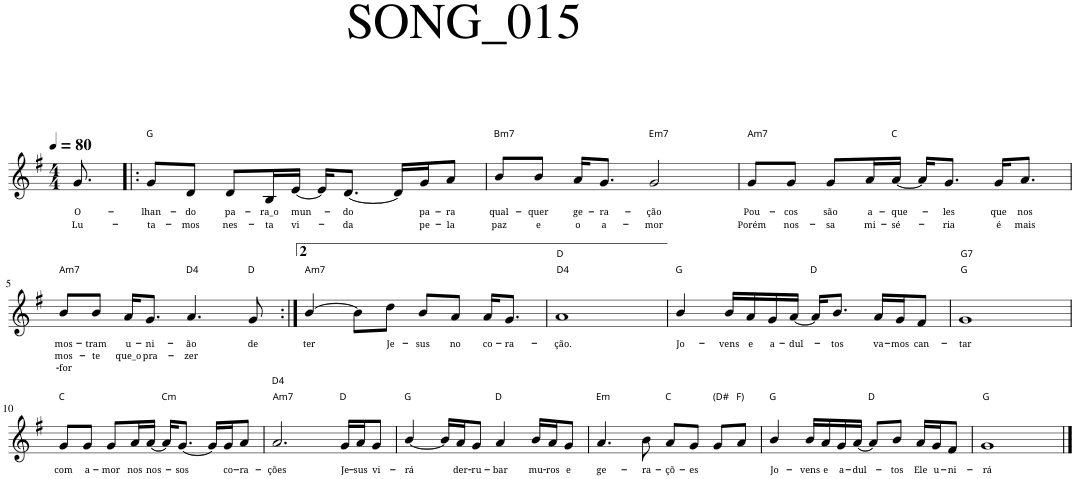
**kern	**text	**text	**text
*part1	*part1	*part1	*part1
*staff1	*staff1	*staff1	*staff1
*I"P1	*	*	*
*clefG2	*	*	*
*k[f#]	*	*	*
*G:	*	*	*
*M4/4	*	*	*
*MM80	*	*	*
=1	=1	=1	=1
!	!LO:LY:b	!LO:LY:b	!
8.g/	O-	Lu-	.
=2!|:	=2!|:	=2!|:	=2!|:
!LO:TX:a:t=G	!	!	!
!	!LO:LY:b	!LO:LY:b	!
8g/L	-lhan-	-ta-	.
!	!LO:LY:b	!LO:LY:b	!
8d/J	-do	-mos	.
!	!LO:LY:b	!LO:LY:b	!
8d/L	pa-	nes-	.
!	!LO:LY:b	!LO:LY:b	!
16B/L	-ra_o	-ta	.
!	!LO:LY:b	!LO:LY:b	!
[16e/JJ	mun-	vi-	.
16e/KL]	.	.	.
!	!LO:LY:b	!LO:LY:b	!
[8.d/J	-do	-da	.
16d/LL]	.	.	.
!	!LO:LY:b	!LO:LY:b	!
16g/J	pa-	pe-	.
!	!LO:LY:b	!LO:LY:b	!
8a/J	-ra	-la	.
=3	=3	=3	=3
!LO:TX:a:t=Bm7	!	!	!
!	!LO:LY:b	!LO:LY:b	!
8b/L	qual-	paz	.
!	!LO:LY:b	!LO:LY:b	!
8b/J	-quer	e	.
!	!LO:LY:b	!LO:LY:b	!
16a/KL	ge-	o	.
!	!LO:LY:b	!LO:LY:b	!
8.g/J	-ra-	a-	.
!LO:TX:a:t=Em7	!	!	!
!	!LO:LY:b	!LO:LY:b	!
2g/	-ção	-mor	.
=4	=4	=4	=4
!LO:TX:a:t=Am7	!	!	!
!	!LO:LY:b	!LO:LY:b	!
8g/L	Pou-	Porém	.
!	!LO:LY:b	!LO:LY:b	!
8g/J	-cos	nos-	.
!	!LO:LY:b	!LO:LY:b	!
8g/L	são	-sa	.
!	!LO:LY:b	!LO:LY:b	!
16a/L	a-	mi-	.
!LO:TX:a:t=C	!	!	!
!	!LO:LY:b	!LO:LY:b	!
[16a/JJ	-que-	-sé-	.
16a/KL]	.	.	.
!	!LO:LY:b	!LO:LY:b	!
8.g/J	-les	-ria	.
!	!LO:LY:b	!LO:LY:b	!
16g/KL	que	é	.
!	!LO:LY:b	!LO:LY:b	!
8.a/J	nos	mais	.
!!LO:LB:g=z
=5	=5	=5	=5
!LO:TX:a:t=Am7	!	!	!
!	!LO:LY:b	!LO:LY:b	!LO:LY:b
8b/L	mos-	-mos-	for-
!	!LO:LY:b	!LO:LY:b	!
8b/J	-tram	-te	.
!	!LO:LY:b	!LO:LY:b	!
16a/KL	u-	que_o	.
!	!LO:LY:b	!LO:LY:b	!
8.g/J	-ni-	pra-	.
!LO:TX:a:t=D4	!	!	!
!	!LO:LY:b	!LO:LY:b	!
4.a/	-ão	-zer	.
!LO:TX:a:t=D	!	!	!
!	!LO:LY:b	!	!
8g/	de	.	.
=6:|!	=6:|!	=6:|!	=6:|!
!LO:TX:a:t=Am7	!	!	!
!	!LO:LY:b	!	!
[4b/	ter	.	.
8b\L]	.	.	.
!	!LO:LY:b	!	!
8dd\J	Je-	.	.
!	!LO:LY:b	!	!
8b/L	-sus	.	.
!	!LO:LY:b	!	!
8a/J	no	.	.
!	!LO:LY:b	!	!
16a/KL	co-	.	.
!	!LO:LY:b	!	!
8.g/J	-ra-	.	.
=7	=7	=7	=7
!LO:TX:a:t=D4	!	!	!
!LO:TX:a:t=D	!	!	!
!	!LO:LY:b	!	!
1a	-ção.	.	.
=8	=8	=8	=8
!LO:TX:a:t=G	!	!	!
!	!LO:LY:b	!	!
4b/	Jo-	.	.
!	!LO:LY:b	!	!
16b/LL	-vens	.	.
!	!LO:LY:b	!	!
16a/	e	.	.
!	!LO:LY:b	!	!
16g/	a-	.	.
!	!LO:LY:b	!	!
[16a/JJ	-dul-	.	.
!LO:TX:a:t=D	!	!	!
16a/KL]	.	.	.
!	!LO:LY:b	!	!
8.b/J	-tos	.	.
!	!LO:LY:b	!	!
16a/LL	va-	.	.
!	!LO:LY:b	!	!
16g/J	-mos	.	.
!	!LO:LY:b	!	!
8f#/J	can-	.	.
=9	=9	=9	=9
!LO:TX:a:t=G	!	!	!
!LO:TX:a:t=G7	!	!	!
!	!LO:LY:b	!	!
1g	-tar	.	.
!!LO:LB:g=z
=10	=10	=10	=10
!LO:TX:a:t=C	!	!	!
!	!LO:LY:b	!	!
8g/L	com	.	.
!	!LO:LY:b	!	!
8g/J	a-	.	.
!	!LO:LY:b	!	!
8g/L	-mor	.	.
!	!LO:LY:b	!	!
16a/L	nos	.	.
!	!LO:LY:b	!	!
[16a/JJ	nos-	.	.
!LO:TX:a:t=Cm	!	!	!
16a/KL]	.	.	.
!	!LO:LY:b	!	!
[8.g/J	-sos	.	.
16g/LL]	.	.	.
!	!LO:LY:b	!	!
16g/J	co-	.	.
!	!LO:LY:b	!	!
8a/J	-ra-	.	.
=11	=11	=11	=11
!LO:TX:a:t=Am7	!	!	!
!LO:TX:a:t=D4	!	!	!
!	!LO:LY:b	!	!
2.a/	-ções	.	.
!LO:TX:a:t=D	!	!	!
!	!LO:LY:b	!	!
16g/LL	Je-	.	.
!	!LO:LY:b	!	!
16a/J	-sus	.	.
!	!LO:LY:b	!	!
8g/J	vi-	.	.
=12	=12	=12	=12
!LO:TX:a:t=G	!	!	!
!	!LO:LY:b	!	!
[4b/	-rá	.	.
16b/LL]	.	.	.
!	!LO:LY:b	!	!
16a/J	der-	.	.
!	!LO:LY:b	!	!
8g/J	-ru-	.	.
!LO:TX:a:t=D	!	!	!
!	!LO:LY:b	!	!
4a/	-bar	.	.
!	!LO:LY:b	!	!
16b/LL	mu-	.	.
!	!LO:LY:b	!	!
16a/J	-ros	.	.
!	!LO:LY:b	!	!
8g/J	e	.	.
=13	=13	=13	=13
!LO:TX:a:t=Em	!	!	!
!	!LO:LY:b	!	!
4.a/	ge-	.	.
!	!LO:LY:b	!	!
8b\	-ra-	.	.
!LO:TX:a:t=C	!	!	!
!	!LO:LY:b	!	!
8a/L	-çõ-	.	.
!	!LO:LY:b	!	!
8g/J	-es	.	.
!LO:TX:a:t=(D#	!	!	!
8g/L	.	.	.
!LO:TX:a:t=F)	!	!	!
8a/J	.	.	.
=14	=14	=14	=14
!LO:TX:a:t=G	!	!	!
!	!LO:LY:b	!	!
4b/	Jo-	.	.
!	!LO:LY:b	!	!
16b/LL	-vens	.	.
!	!LO:LY:b	!	!
16a/	e	.	.
!	!LO:LY:b	!	!
16g/	a-	.	.
!	!LO:LY:b	!	!
[16a/JJ	-dul-	.	.
!LO:TX:a:t=D	!	!	!
8a/L]	.	.	.
!	!LO:LY:b	!	!
8b/J	-tos	.	.
!	!LO:LY:b	!	!
16a/LL	Ele	.	.
!	!LO:LY:b	!	!
16g/J	u-	.	.
!	!LO:LY:b	!	!
8f#/J	-ni-	.	.
=15	=15	=15	=15
!LO:TX:a:t=G	!	!	!
!	!LO:LY:b	!	!
1g	-rá	.	.
==	==	==	==
*-	*-	*-	*-
